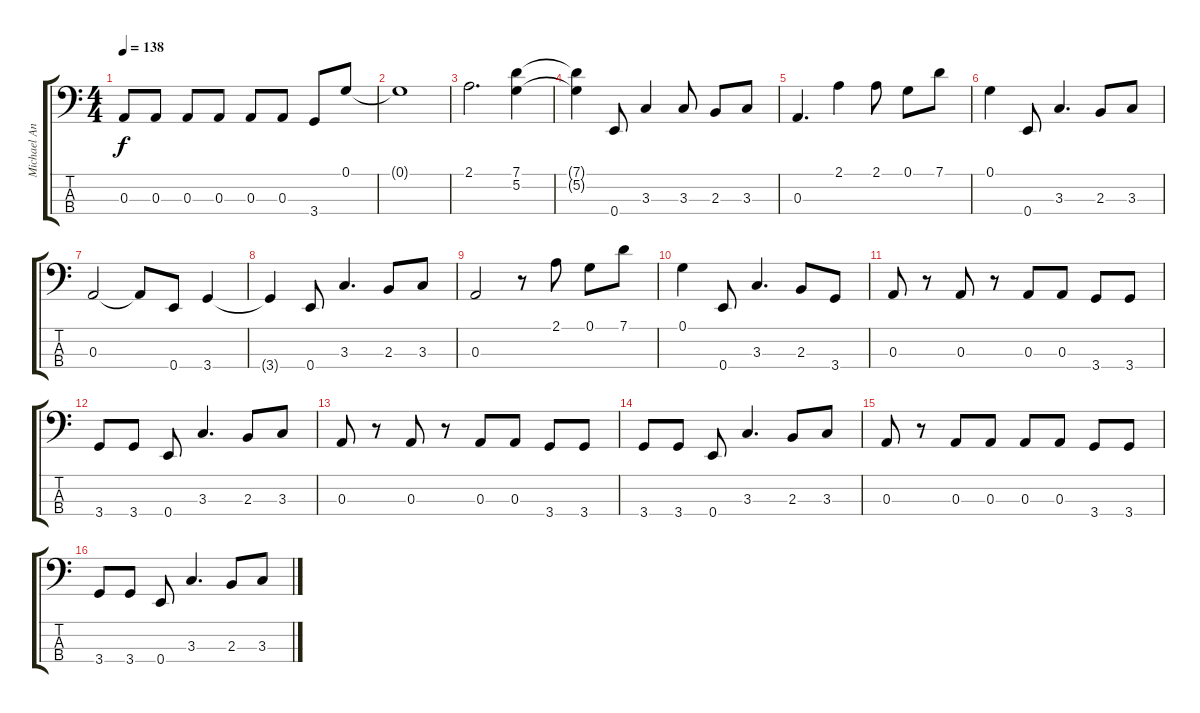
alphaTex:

\track ("Michael Anthony (Bass)" "Michael An") {instrument electricbasspick}
\staff {score tabs}
\tuning (G2 D2 A1 E1) {hide}
\ts (4 4)
\tempo 138
\clef f4
\ks c
0.3.8{dy f} 0.3.8 0.3.8 0.3.8 0.3.8 0.3.8 3.4.8 0.1.8 |
0.1{t}.1 |
2.1.2{d} (7.1 5.2).4 |
(7.1{t} 5.2{t}).4 0.4.8 3.3.4 3.3.8 2.3.8 3.3.8 |
0.3.4{d} 2.1.4 2.1.8 0.1.8 7.1.8 |
0.1.4 0.4.8 3.3.4{d} 2.3.8 3.3.8 |
0.3.2 0.3{t}.8 0.4.8 3.4.4 |
3.4{t}.4 0.4.8 3.3.4{d} 2.3.8 3.3.8 |
0.3.2 r.8 2.1.8 0.1.8 7.1.8 |
0.1.4 0.4.8 3.3.4{d} 2.3.8 3.4.8 |
0.3.8 r.8 0.3.8 r.8 0.3.8 0.3.8 3.4.8 3.4.8 |
3.4.8 3.4.8 0.4.8 3.3.4{d} 2.3.8 3.3.8 |
0.3.8 r.8 0.3.8 r.8 0.3.8 0.3.8 3.4.8 3.4.8 |
3.4.8 3.4.8 0.4.8 3.3.4{d} 2.3.8 3.3.8 |
0.3.8 r.8 0.3.8 0.3.8 0.3.8 0.3.8 3.4.8 3.4.8 |
3.4.8 3.4.8 0.4.8 3.3.4{d} 2.3.8 3.3.8
